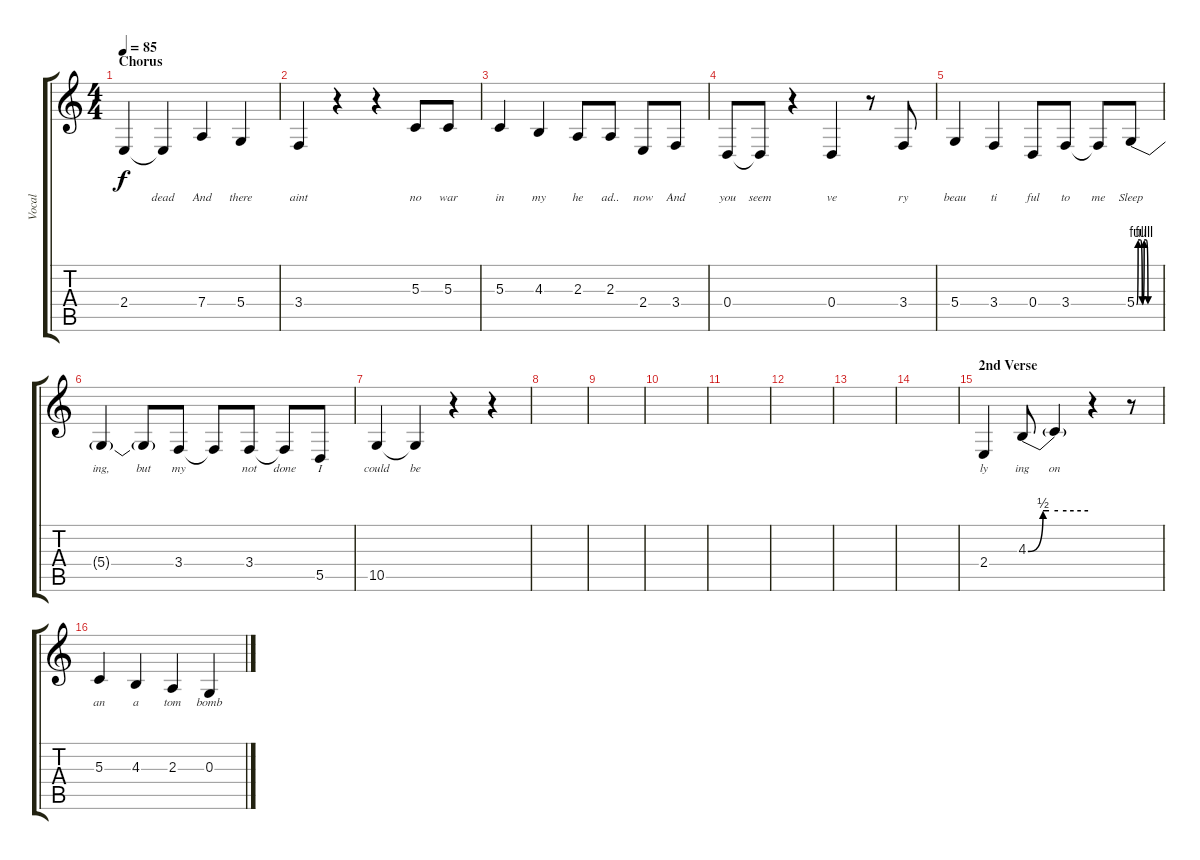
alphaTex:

\track ("Vocal" "Vocal") {instrument altosax}
\staff {score tabs}
\tuning (E4 B3 G3 D3 A2 E2) {hide}
\ts (4 4)
\section ("" "Chorus")
\tempo 85
\clef g2
\ks c
2.4.4{lyrics (0 "") lyrics (1 "") lyrics (2 "") lyrics (3 "") lyrics (4 "") dy f} 2.4{t}.4{lyrics (0 "dead") lyrics (1 "") lyrics (2 "") lyrics (3 "") lyrics (4 "")} 7.4.4{lyrics (0 "And") lyrics (1 "") lyrics (2 "") lyrics (3 "") lyrics (4 "")} 5.4.4{lyrics (0 "there") lyrics (1 "") lyrics (2 "") lyrics (3 "") lyrics (4 "")} |
3.4.4{lyrics (0 "aint") lyrics (1 "") lyrics (2 "") lyrics (3 "") lyrics (4 "")} r.4 r.4 5.3.8{lyrics (0 "no") lyrics (1 "") lyrics (2 "") lyrics (3 "") lyrics (4 "")} 5.3.8{lyrics (0 "war") lyrics (1 "") lyrics (2 "") lyrics (3 "") lyrics (4 "")} |
5.3.4{lyrics (0 "in") lyrics (1 "") lyrics (2 "") lyrics (3 "") lyrics (4 "")} 4.3.4{lyrics (0 "my") lyrics (1 "") lyrics (2 "") lyrics (3 "") lyrics (4 "")} 2.3.8{lyrics (0 "he") lyrics (1 "") lyrics (2 "") lyrics (3 "") lyrics (4 "")} 2.3.8{lyrics (0 "ad..") lyrics (1 "") lyrics (2 "") lyrics (3 "") lyrics (4 "")} 2.4.8{lyrics (0 "now") lyrics (1 "") lyrics (2 "") lyrics (3 "") lyrics (4 "")} 3.4.8{lyrics (0 "And") lyrics (1 "") lyrics (2 "") lyrics (3 "") lyrics (4 "")} |
0.4.8{lyrics (0 "you") lyrics (1 "") lyrics (2 "") lyrics (3 "") lyrics (4 "")} 0.4{t}.8{lyrics (0 "seem") lyrics (1 "") lyrics (2 "") lyrics (3 "") lyrics (4 "")} r.4 0.4.4{lyrics (0 "ve") lyrics (1 "") lyrics (2 "") lyrics (3 "") lyrics (4 "")} r.8 3.4.8{lyrics (0 "ry") lyrics (1 "") lyrics (2 "") lyrics (3 "") lyrics (4 "")} |
5.4.4{lyrics (0 "beau") lyrics (1 "") lyrics (2 "") lyrics (3 "") lyrics (4 "")} 3.4.4{lyrics (0 "ti") lyrics (1 "") lyrics (2 "") lyrics (3 "") lyrics (4 "")} 0.4.8{lyrics (0 "ful") lyrics (1 "") lyrics (2 "") lyrics (3 "") lyrics (4 "")} 3.4.8{lyrics (0 "to") lyrics (1 "") lyrics (2 "") lyrics (3 "") lyrics (4 "")} 3.4{t}.8{lyrics (0 "me") lyrics (1 "") lyrics (2 "") lyrics (3 "") lyrics (4 "")} 5.4{be (custom 0 0 4 4 10 4 15 0 20 4 25 4 30 0 40 0 50 0 60 0)}.8{lyrics (0 "Sleep") lyrics (1 "") lyrics (2 "") lyrics (3 "") lyrics (4 "")} |
5.4{t}.4{lyrics (0 "ing,") lyrics (1 "") lyrics (2 "") lyrics (3 "") lyrics (4 "")} 5.4{t}.8{lyrics (0 "but") lyrics (1 "") lyrics (2 "") lyrics (3 "") lyrics (4 "")} 3.4.8{lyrics (0 "my") lyrics (1 "") lyrics (2 "") lyrics (3 "") lyrics (4 "")} 3.4{t}.8{lyrics (0 "") lyrics (1 "") lyrics (2 "") lyrics (3 "") lyrics (4 "")} 3.4.8{lyrics (0 "not") lyrics (1 "") lyrics (2 "") lyrics (3 "") lyrics (4 "")} 3.4{t}.8{lyrics (0 "done") lyrics (1 "") lyrics (2 "") lyrics (3 "") lyrics (4 "")} 5.5.8{lyrics (0 "I") lyrics (1 "") lyrics (2 "") lyrics (3 "") lyrics (4 "")} |
10.5.4{lyrics (0 "could") lyrics (1 "") lyrics (2 "") lyrics (3 "") lyrics (4 "")} 10.5{t}.4{lyrics (0 "be") lyrics (1 "") lyrics (2 "") lyrics (3 "") lyrics (4 "")} r.4 r.4 |
|
|
|
|
|
|
|
\section ("" "2nd Verse")
2.4.4{lyrics (0 "ly") lyrics (1 "") lyrics (2 "") lyrics (3 "") lyrics (4 "")} 4.3{be (custom 0 0 15 2 21 2 30 2 60 2)}.8{lyrics (0 "ing") lyrics (1 "") lyrics (2 "") lyrics (3 "") lyrics (4 "")} 4.3{t}.4{lyrics (0 "on") lyrics (1 "") lyrics (2 "") lyrics (3 "") lyrics (4 "")} r.4 r.8 |
5.3.4{lyrics (0 "an") lyrics (1 "") lyrics (2 "") lyrics (3 "") lyrics (4 "")} 4.3.4{lyrics (0 "a") lyrics (1 "") lyrics (2 "") lyrics (3 "") lyrics (4 "")} 2.3.4{lyrics (0 "tom") lyrics (1 "") lyrics (2 "") lyrics (3 "") lyrics (4 "")} 0.3.4{lyrics (0 "bomb") lyrics (1 "") lyrics (2 "") lyrics (3 "") lyrics (4 "")}
